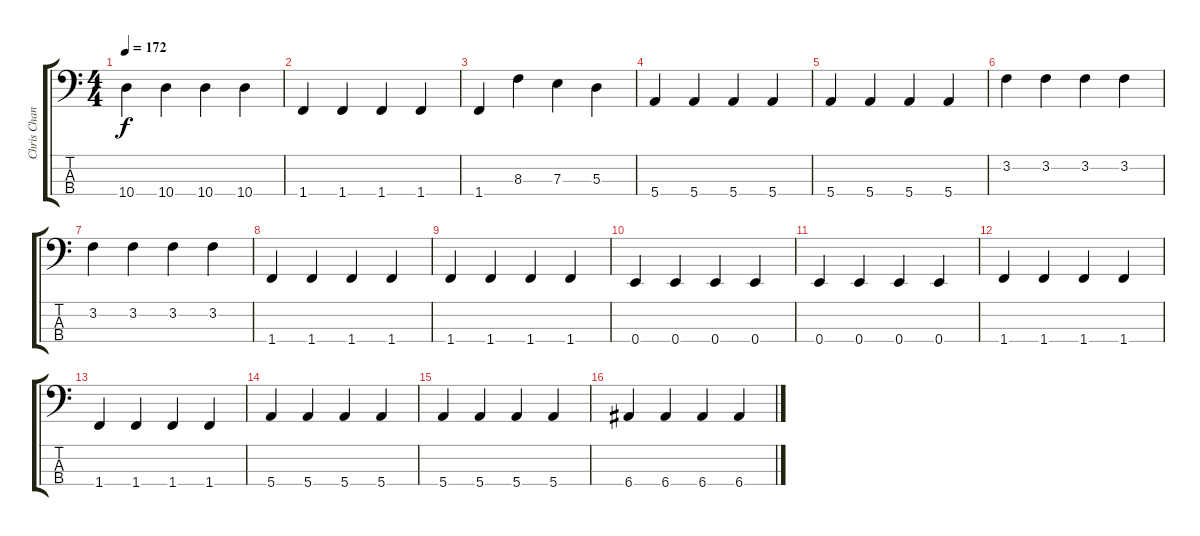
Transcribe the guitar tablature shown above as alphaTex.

\track ("Chris Chaney" "Chris Chan") {instrument electricbasspick}
\staff {score tabs}
\tuning (G2 D2 A1 E1) {hide}
\ts (4 4)
\tempo 172
\clef f4
\ks c
10.4.4{dy f} 10.4.4 10.4.4 10.4.4 |
1.4.4 1.4.4 1.4.4 1.4.4 |
1.4.4 8.3.4 7.3.4 5.3.4 |
5.4.4 5.4.4 5.4.4 5.4.4 |
5.4.4 5.4.4 5.4.4 5.4.4 |
3.2.4 3.2.4 3.2.4 3.2.4 |
3.2.4 3.2.4 3.2.4 3.2.4 |
1.4.4 1.4.4 1.4.4 1.4.4 |
1.4.4 1.4.4 1.4.4 1.4.4 |
0.4.4 0.4.4 0.4.4 0.4.4 |
0.4.4 0.4.4 0.4.4 0.4.4 |
1.4.4 1.4.4 1.4.4 1.4.4 |
1.4.4 1.4.4 1.4.4 1.4.4 |
5.4.4 5.4.4 5.4.4 5.4.4 |
5.4.4 5.4.4 5.4.4 5.4.4 |
6.4.4 6.4.4 6.4.4 6.4.4
